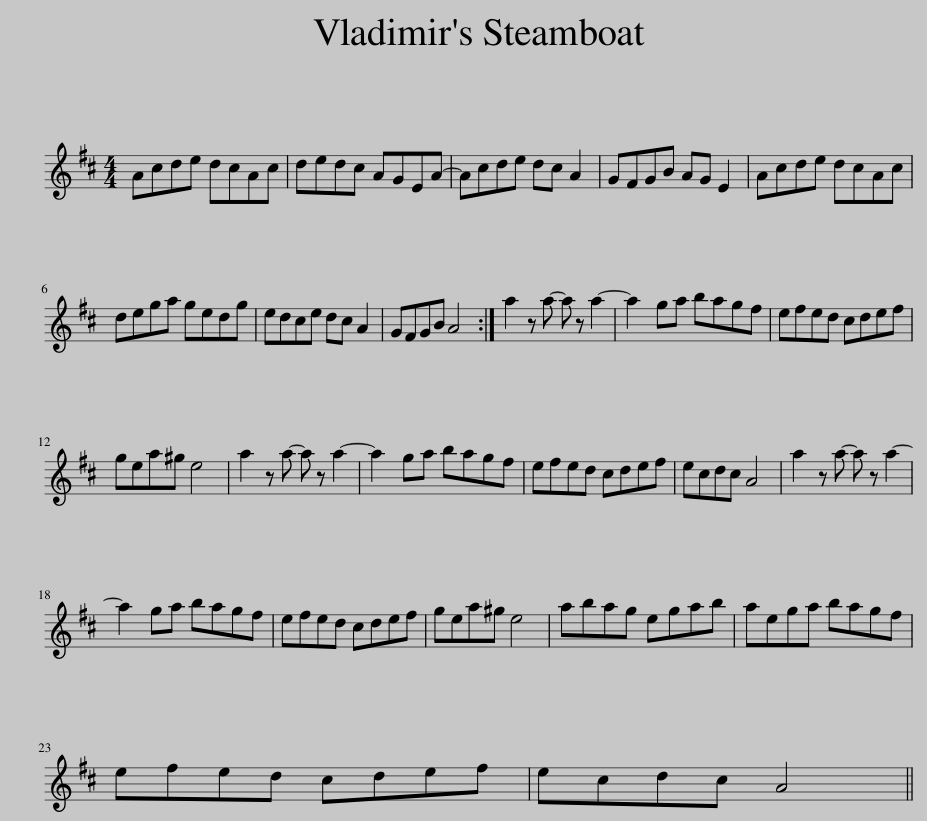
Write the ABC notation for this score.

X:1
L:1/8
M:4/4
I:linebreak $
K:D
V:1 treble
V:1
 Acde dcAc | dedc AGEA- | Acde dc A2 | GFGB AG E2 | Acde dcAc |$ %5
 dega gedg | edce dc A2 | GFGB A4 :| a2 z a- a z a2- | a2 ga bagf | %10
 efed cdef |$ gea^g e4 | a2 z a- a z a2- | a2 ga bagf | efed cdef | %15
 ecdc A4 | a2 z a- a z a2- |$ a2 ga bagf | efed cdef | gea^g e4 | %20
 abag egab | aega bagf |$ efed cdef | ecdc A4 || %24
